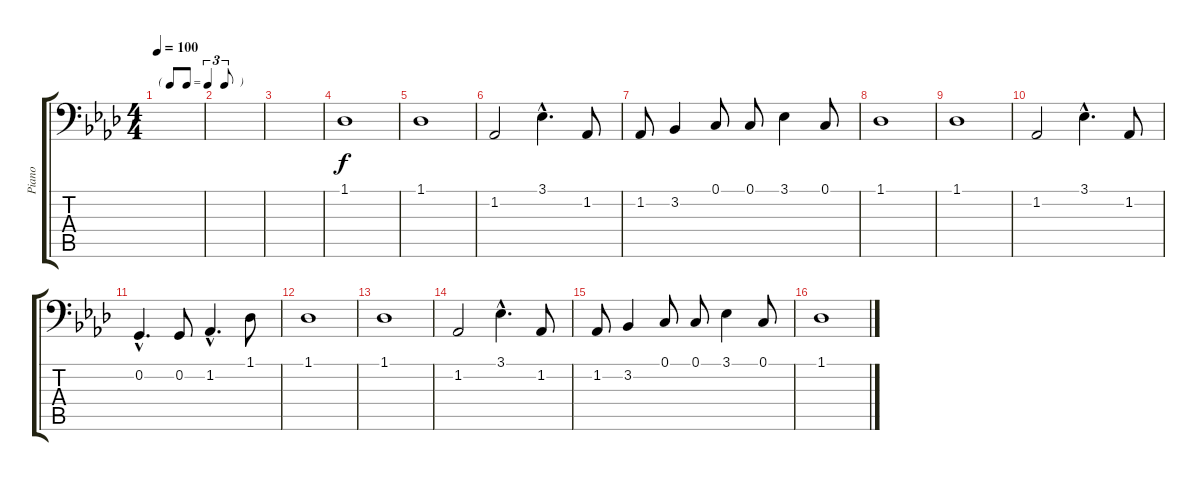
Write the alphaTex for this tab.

\track ("Piano" "Piano") {instrument brightacousticpiano}
\staff {score tabs}
\tuning (C3 G2 D2 A1 E1 B0) {hide}
\ts (4 4)
\tf triplet8th
\tempo 100
\clef f4
\ks ab
|
|
|
1.1.1 |
1.1.1 |
1.2.2 3.1{hac}.4{d} 1.2.8 |
1.2.8 3.2.4 0.1.8 0.1.8 3.1.4 0.1.8 |
1.1.1 |
1.1.1 |
1.2.2 3.1{hac}.4{d} 1.2.8 |
0.2{hac}.4{d} 0.2.8 1.2{hac}.4{d} 1.1.8 |
1.1.1 |
1.1.1 |
1.2.2 3.1{hac}.4{d} 1.2.8 |
1.2.8 3.2.4 0.1.8 0.1.8 3.1.4 0.1.8 |
1.1.1
